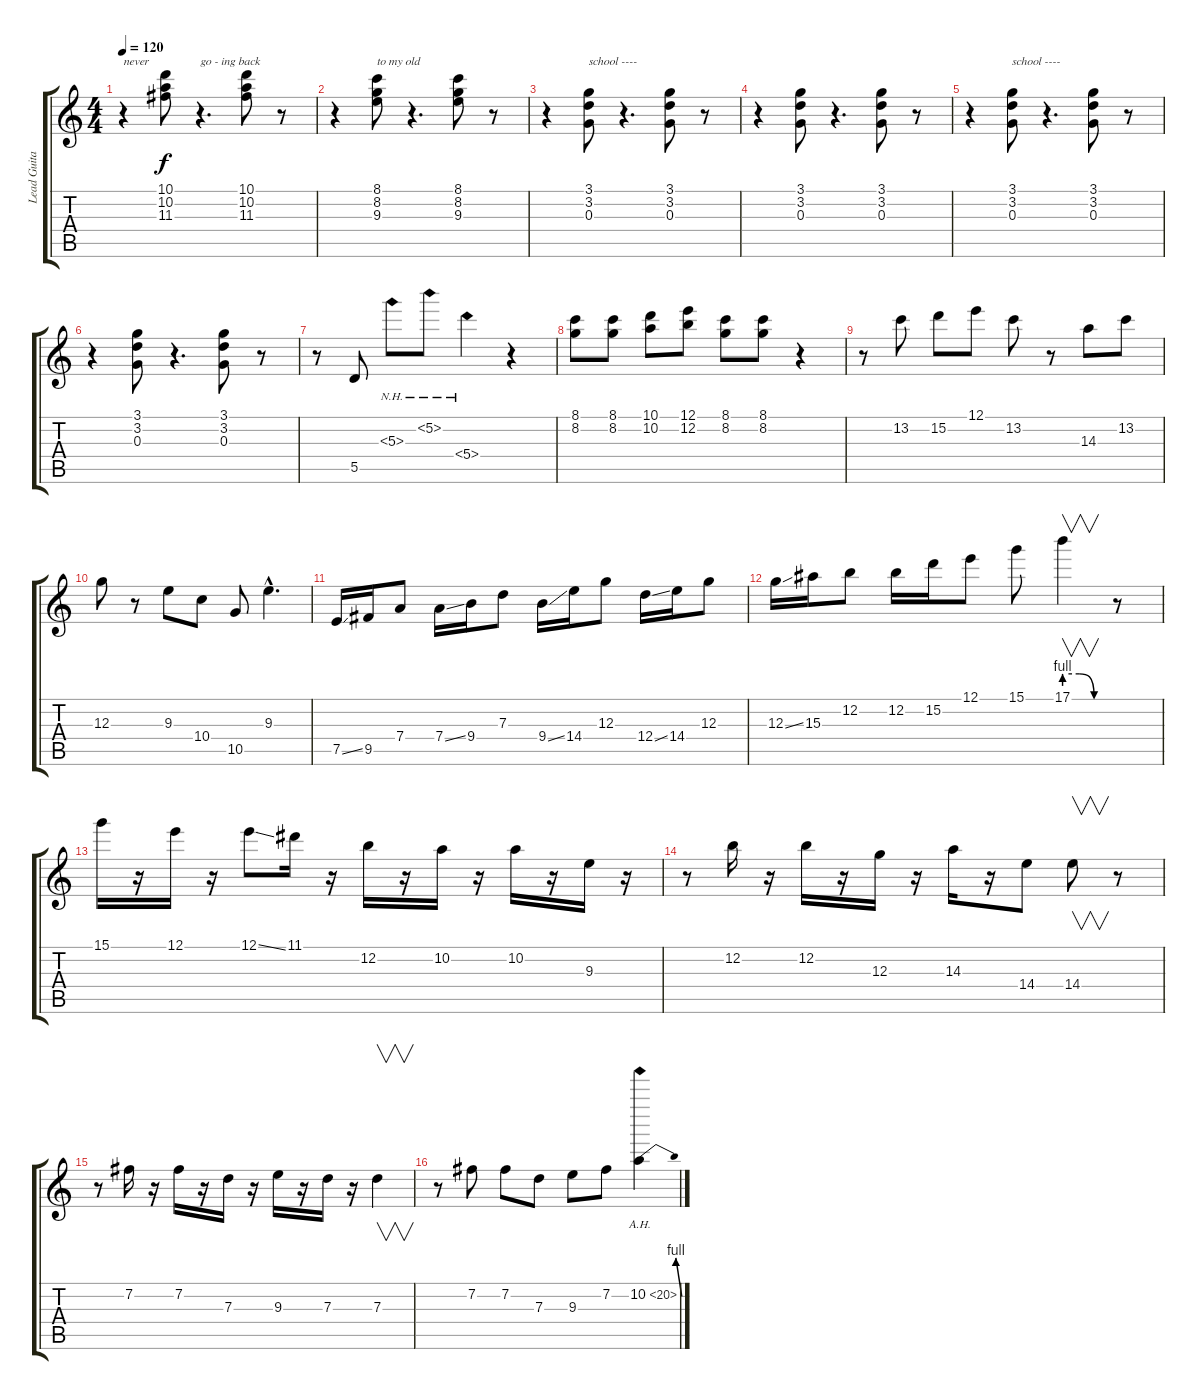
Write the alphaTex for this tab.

\track ("Lead Guitar" "Lead Guita") {instrument overdrivenguitar}
\staff {score tabs}
\tuning (E4 B3 G3 D3 A2 E2) {hide}
\ts (4 4)
\tempo 120
\clef g2
\ks c
r.4{txt "never" dy f} (10.1 10.2 11.3).8 r.4{d txt "go - ing back"} (10.1 10.2 11.3).8 r.8 |
r.4 (8.1 8.2 9.3).8{txt "to my old"} r.4{d} (8.1 8.2 9.3).8 r.8 |
r.4 (3.1 3.2 0.3).8{txt "school ----"} r.4{d} (3.1 3.2 0.3).8 r.8 |
r.4 (3.1 3.2 0.3).8 r.4{d} (3.1 3.2 0.3).8 r.8 |
r.4 (3.1 3.2 0.3).8{txt "school ----"} r.4{d} (3.1 3.2 0.3).8 r.8 |
r.4 (3.1 3.2 0.3).8 r.4{d} (3.1 3.2 0.3).8 r.8 |
r.8 5.5.8 5.3{nh}.8 5.2{nh}.8 5.4{nh}.4 r.4 |
(8.1 8.2).8 (8.1 8.2).8 (10.1 10.2).8 (12.1 12.2).8 (8.1 8.2).8 (8.1 8.2).8 r.4 |
r.8 13.2.8 15.2.8 12.1.8 13.2.8 r.8 14.3.8 13.2.8 |
12.3.8 r.8 9.3.8 10.4.8 10.5.8 9.3{hac}.4{d} |
7.5{ss}.16 9.5.16 7.4.8 7.4{ss}.16 9.4.16 7.3.8 9.4{ss}.16 14.4.16 12.3.8 12.4{ss}.16 14.4.16 12.3.8 |
12.3{ss}.16 15.3.16 12.2.8 12.2.16 15.2.16 12.1.8 15.1.8 17.1{be (custom 0 4 20 4 40 0 60 0)}.4{v} r.8 |
15.1.16 r.16 12.1.16 r.16 12.1{ss}.8 11.1.16 r.16 12.2.16 r.16 10.2.16 r.16 10.2.16 r.16 9.3.16 r.16 |
r.8 12.2.16 r.16 12.2.16 r.16 12.3.16 r.16 14.3.16 r.16 14.4.8 14.4.8{v} r.8 |
r.8 7.2.16 r.16 7.2.16 r.16 7.3.16 r.16 9.3.16 r.16 7.3.16 r.16 7.3.4{v} |
r.8 7.2.8 7.2.8 7.3.8 9.3.8 7.2.8 10.2{be (bend 0 0 60 4) ah 10}.4
